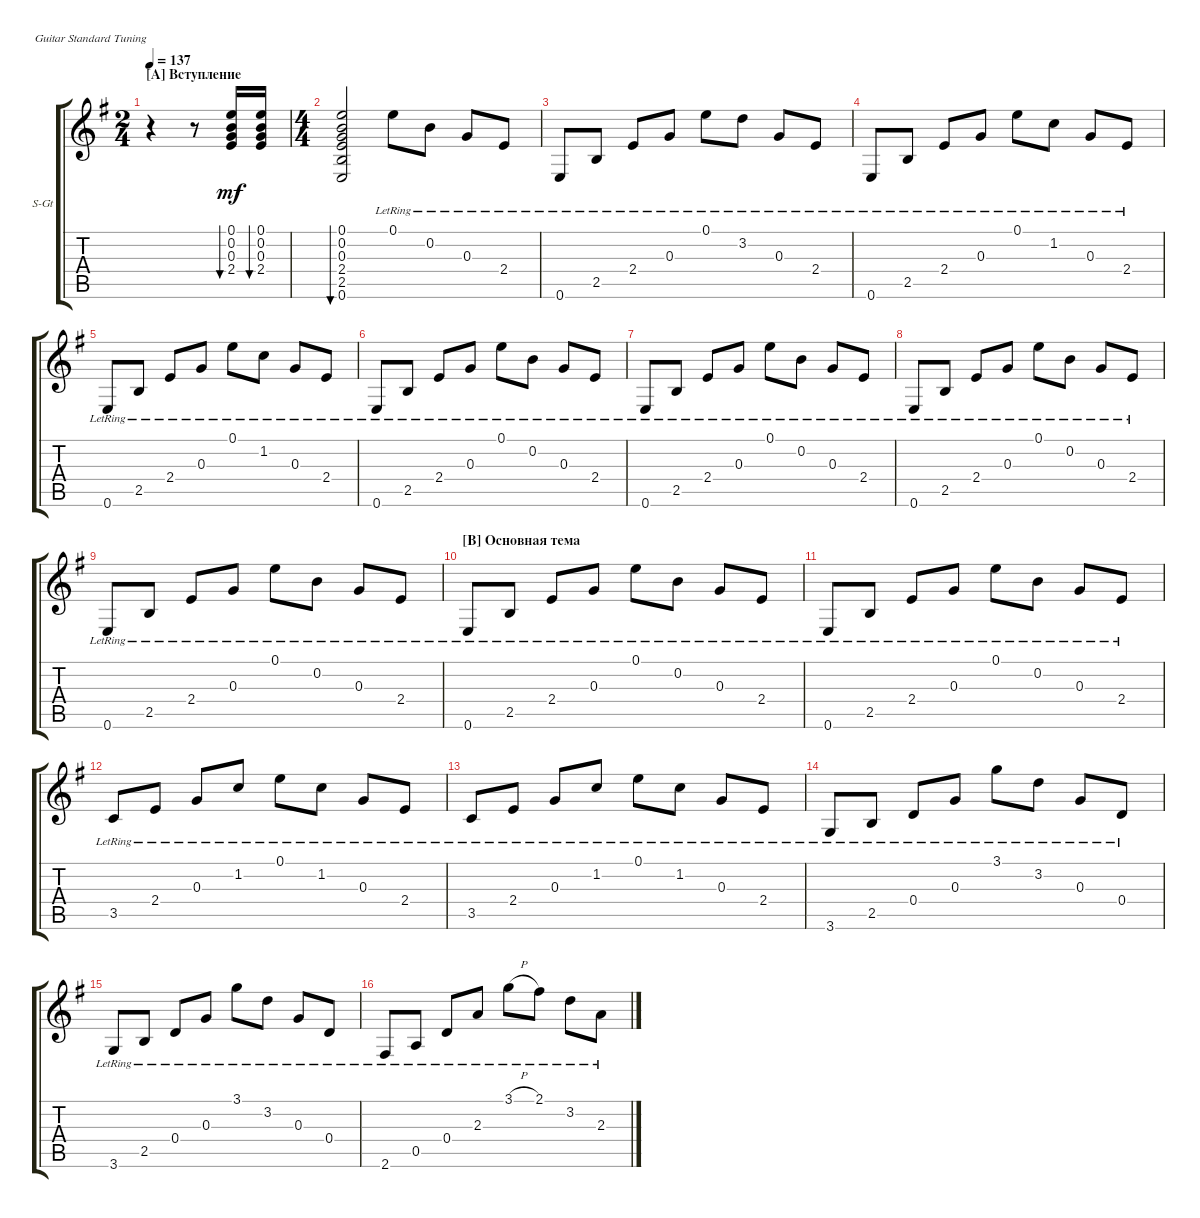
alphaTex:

\defaultSystemsLayout 4
\bracketExtendMode groupsimilarinstruments
\firstSystemTrackNameOrientation horizontal
\otherSystemsTrackNameOrientation horizontal
\track ("Acoustic Guitar I" "S-Gt") {instrument acousticguitarsteel}
\staff {score tabs}
\tuning (E4 B3 G3 D3 A2 E2)
\ts (2 4)
\section ("A" "Вступление")
\tempo 137
\clef g2
\ks eminor
r.4{dy mf instrument acousticguitarsteel} r.8 (2.4 0.3 0.2 0.1).16{bu 30} (2.4 0.3 0.2 0.1).16{bu 30} |
\ts (4 4)
(0.6 2.5 2.4 0.3 0.2 0.1).2{bu 30} 0.1{lr}.8 0.2{lr}.8 0.3{lr}.8 2.4{lr}.8 |
0.6{lr}.8 2.5{lr}.8 2.4{lr}.8 0.3{lr}.8 0.1{lr}.8 3.2{lr}.8 0.3{lr}.8 2.4{lr}.8 |
0.6{lr}.8 2.5{lr}.8 2.4{lr}.8 0.3{lr}.8 0.1{lr}.8 1.2{lr}.8 0.3{lr}.8 2.4{lr}.8 |
0.6{lr}.8 2.5{lr}.8 2.4{lr}.8 0.3{lr}.8 0.1{lr}.8 1.2{lr}.8 0.3{lr}.8 2.4{lr}.8 |
0.6{lr}.8 2.5{lr}.8 2.4{lr}.8 0.3{lr}.8 0.1{lr}.8 0.2{lr}.8 0.3{lr}.8 2.4{lr}.8 |
0.6{lr}.8 2.5{lr}.8 2.4{lr}.8 0.3{lr}.8 0.1{lr}.8 0.2{lr}.8 0.3{lr}.8 2.4{lr}.8 |
0.6{lr}.8 2.5{lr}.8 2.4{lr}.8 0.3{lr}.8 0.1{lr}.8 0.2{lr}.8 0.3{lr}.8 2.4{lr}.8 |
0.6{lr}.8 2.5{lr}.8 2.4{lr}.8 0.3{lr}.8 0.1{lr}.8 0.2{lr}.8 0.3{lr}.8 2.4{lr}.8 |
\section ("B" "Основная тема")
0.6{lr}.8 2.5{lr}.8 2.4{lr}.8 0.3{lr}.8 0.1{lr}.8 0.2{lr}.8 0.3{lr}.8 2.4{lr}.8 |
0.6{lr}.8 2.5{lr}.8 2.4{lr}.8 0.3{lr}.8 0.1{lr}.8 0.2{lr}.8 0.3{lr}.8 2.4{lr}.8 |
3.5{lr}.8 2.4{lr}.8 0.3{lr}.8 1.2{lr}.8 0.1{lr}.8 1.2{lr}.8 0.3{lr}.8 2.4{lr}.8 |
3.5{lr}.8 2.4{lr}.8 0.3{lr}.8 1.2{lr}.8 0.1{lr}.8 1.2{lr}.8 0.3{lr}.8 2.4{lr}.8 |
3.6{lr}.8 2.5{lr}.8 0.4{lr}.8 0.3{lr}.8 3.1{lr}.8 3.2{lr}.8 0.3{lr}.8 0.4{lr}.8 |
3.6{lr}.8 2.5{lr}.8 0.4{lr}.8 0.3{lr}.8 3.1{lr}.8 3.2{lr}.8 0.3{lr}.8 0.4{lr}.8 |
2.6{lr}.8 0.5{lr}.8 0.4{lr}.8 2.3{lr}.8 3.1{h lr}.8 2.1{lr}.8 3.2{lr}.8 2.3{lr}.8
